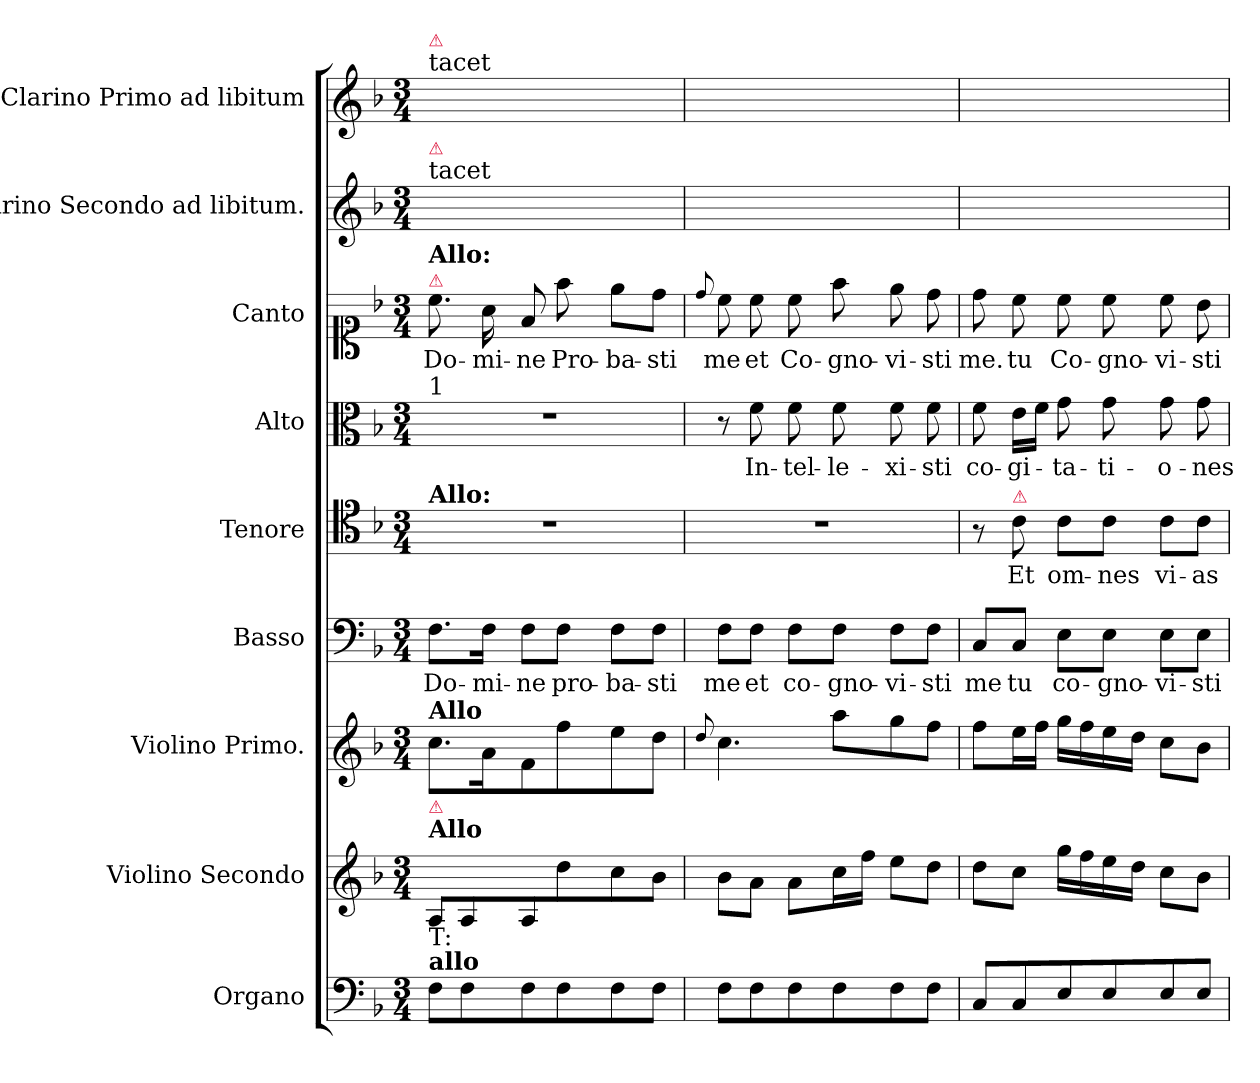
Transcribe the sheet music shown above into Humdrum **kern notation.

**kern	**kern	**dynam	**kern	**dynam	**kern	**text	**kern	**text	**kern	**text	**kern	**text	**kern	**kern
*part9	*part8	*part8	*part7	*part7	*part6	*part6	*part5	*part5	*part4	*part4	*part3	*part3	*part2	*part1
*staff9	*staff8	*staff8	*staff7	*staff7	*staff6	*staff6	*staff5	*staff5	*staff4	*staff4	*staff3	*staff3	*staff2	*staff1
*I"Organo	*I"Violino Secondo	*	*I"Violino Primo.	*	*I"Basso	*	*I"Tenore	*	*I"Alto	*	*I"Canto	*	*I"Clarino Secondo ad libitum.	*I"Clarino Primo ad libitum
*I'org	*	*	*I'vl I	*	*I'B	*	*I'T	*	*I'A	*	*I'C	*	*I'clno II	*I'clno I
*clefF4	*clefG2	*	*clefG2	*	*clefF4	*	*clefC4	*	*clefC3	*	*clefC1	*	*clefG2	*clefG2
*k[b-]	*k[b-]	*	*k[b-]	*	*k[b-]	*	*k[b-]	*	*k[b-]	*	*k[b-]	*	*k[b-]	*k[b-]
*F:	*F:	*	*F:	*	*F:	*	*F:	*	*F:	*	*F:	*	*F:	*F:
*M3/4	*M3/4	*	*M3/4	*	*M3/4	*	*M3/4	*	*M3/4	*	*M3/4	*	*M3/4	*M3/4
=1	=1	=1	=1	=1	=1	=1	=1	=1	=1	=1	=1	=1	=1	=1
!	!	!	!	!	!	!	!	!	!	!	!	!	!	!LO:TX:a:t=tacet
!	!	!	!	!	!	!	!	!	!	!	!	!	!	!LO:TX:a:color=crimson:t=⚠
!	!	!	!	!	!	!	!	!	!	!	!	!	!LO:TX:a:t=tacet	!
!	!	!	!	!	!	!	!	!	!	!	!	!	!LO:TX:a:color=crimson:t=⚠	!
!	!	!	!	!	!	!	!	!	!	!	!LO:TX:a:color=crimson:t=⚠	!	!	!
!	!	!	!	!	!	!	!	!	!	!	!LO:TX:a:B:t=Allo&colon;	!	!	!
!	!	!	!	!	!	!	!	!	!LO:TX:a:t=1	!	!	!	!	!
!	!	!	!	!	!	!	!LO:TX:a:B:t=Allo&colon;	!	!	!	!	!	!	!
!	!	!	!LO:TX:a:B:t=Allo	!	!	!	!	!	!	!	!	!	!	!
!	!LO:TX:a:B:t=Allo	!	!	!	!	!	!	!	!	!	!	!	!	!
!	!LO:TX:a:color=crimson:t=⚠	!	!	!	!	!	!	!	!	!	!	!	!	!
!LO:TX:a:B:t=allo	!	!	!	!	!	!	!	!	!	!	!	!	!	!
!LO:TX:a:t=T&colon;	!	!	!	!	!	!	!	!	!	!	!	!	!	!
8F\L	8A/L	f&colon;	8.cc\L	f&colon;	8.F\L	Do-	2.r	.	2.r	.	8.cc\	Do-	2.ryy	2.ryy
8F\	8A/	.	.	.	.	.	.	.	.	.	.	.	.	.
.	.	.	16a\K	.	16F\Jk	-mi-	.	.	.	.	16a\	-mi-	.	.
8F\	8A/	.	8f\	.	8F\L	-ne	.	.	.	.	8f/	-ne	.	.
8F\	8dd\	.	8ff\	.	8F\J	pro-	.	.	.	.	8ff\	Pro-	.	.
8F\	8cc\	.	8ee\	.	8F\L	-ba-	.	.	.	.	8ee\L	-ba-	.	.
8F\J	8b-\J	.	8dd\J	.	8F\J	-sti	.	.	.	.	8dd\J	-sti	.	.
=2	=2	=2	=2	=2	=2	=2	=2	=2	=2	=2	=2	=2	=2	=2
.	.	.	8qqdd/	.	.	.	.	.	.	.	8qqdd/	.	.	.
8F\L	8b-\L	.	4.cc\	.	8F\L	me	2.r	.	8r	.	8cc\	me	2.ryy	2.ryy
8F\	8a\J	.	.	.	8F\J	et	.	.	8f\	In-	8cc\	et	.	.
8F\	8a\L	.	.	.	8F\L	co-	.	.	8f\	-tel-	8cc\	Co-	.	.
8F\	16cc\L	.	8aa\L	.	8F\J	-gno-	.	.	8f\	-le-	8ff\	-gno-	.	.
.	16ff\JJ	.	.	.	.	.	.	.	.	.	.	.	.	.
8F\	8ee\L	.	8gg\	.	8F\L	-vi-	.	.	8f\	-xi-	8ee\	-vi-	.	.
8F\J	8dd\J	.	8ff\J	.	8F\J	-sti	.	.	8f\	-sti	8dd\	-sti	.	.
=3	=3	=3	=3	=3	=3	=3	=3	=3	=3	=3	=3	=3	=3	=3
8C/L	8dd\L	.	8ff\L	.	8C/L	me	8r	.	8f\	co-	8dd\	me.	2.ryy	2.ryy
!	!	!	!	!	!	!	!LO:TX:a:color=crimson:t=⚠	!	!	!	!	!	!	!
8C/	8cc\J	.	16ee\L	.	8C/J	tu	8c\	Et	16e\LL	-gi-	8cc\	tu	.	.
.	.	.	16ff\JJ	.	.	.	.	.	16f\JJ	.	.	.	.	.
8E/	16gg\LL	.	16gg\LL	.	8E\L	co-	8c\L	om-	8g\	-ta-	8cc\	Co-	.	.
.	16ff\	.	16ff\	.	.	.	.	.	.	.	.	.	.	.
8E/	16ee\	.	16ee\	.	8E\J	-gno-	8c\J	-nes	8g\	-ti-	8cc\	-gno-	.	.
.	16dd\JJ	.	16dd\JJ	.	.	.	.	.	.	.	.	.	.	.
8E/	8cc\L	.	8cc\L	.	8E\L	-vi-	8c\L	vi-	8g\	-o-	8cc\	-vi-	.	.
8E/J	8b-\J	.	8b-\J	.	8E\J	-sti	8c\J	-as	8g\	-nes	8b-\	-sti	.	.
=	=	=	=	=	=	=	=	=	=	=	=	=	=	=
*-	*-	*-	*-	*-	*-	*-	*-	*-	*-	*-	*-	*-	*-	*-
